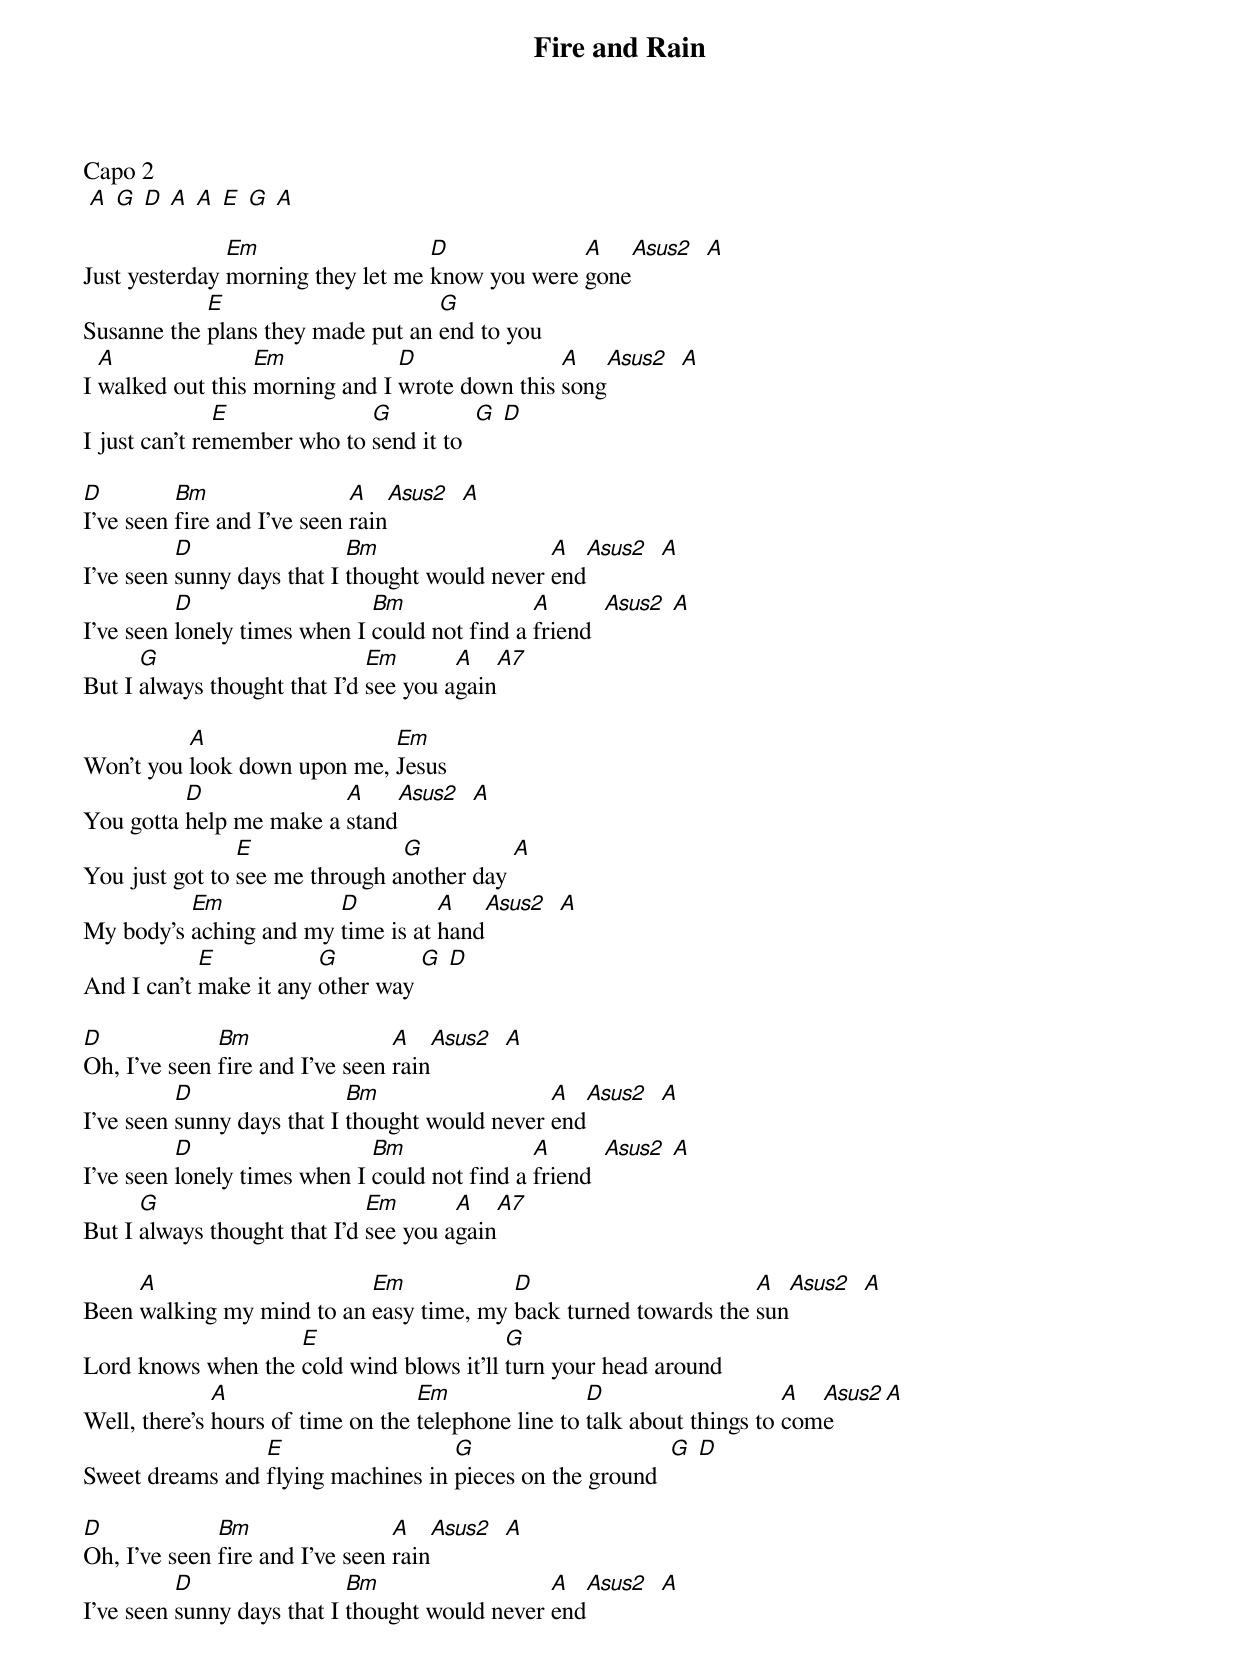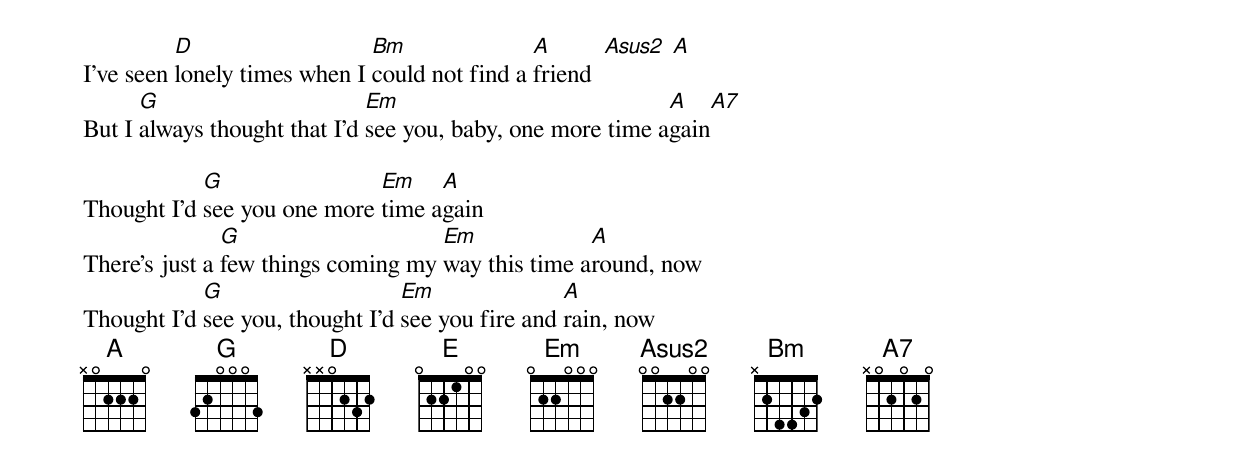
{title:Fire and Rain}
Capo 2
 [A] [G] [D] [A] [A] [E] [G] [A]

Just yesterday [Em]morning they let me [D]know you were [A]gone[Asus2]  [A]
Susanne the [E]plans they made put an [G]end to you
I [A]walked out this [Em]morning and I [D]wrote down this [A]song[Asus2]  [A]
I just can't re[E]member who to [G]send it to  [G] [D]

[D]I've seen [Bm]fire and I've seen [A]rain[Asus2]  [A]
I've seen [D]sunny days that I [Bm]thought would never [A]end[Asus2]  [A]
I've seen [D]lonely times when I [Bm]could not find a [A]friend  [Asus2] [A]
But I [G]always thought that I'd [Em]see you a[A]gain[A7]

Won't you [A]look down upon me, [Em]Jesus
You gotta [D]help me make a [A]stand[Asus2]  [A]
You just got to [E]see me through a[G]nother day [A]
My body's [Em]aching and my [D]time is at [A]hand[Asus2]  [A]
And I can't [E]make it any [G]other way [G] [D]

[D]Oh, I've seen [Bm]fire and I've seen [A]rain[Asus2]  [A]
I've seen [D]sunny days that I [Bm]thought would never [A]end[Asus2]  [A]
I've seen [D]lonely times when I [Bm]could not find a [A]friend  [Asus2] [A]
But I [G]always thought that I'd [Em]see you a[A]gain[A7]

Been [A]walking my mind to an [Em]easy time, my [D]back turned towards the [A]sun[Asus2]  [A]
Lord knows when the [E]cold wind blows it'll [G]turn your head around
Well, there's [A]hours of time on the [Em]telephone line to [D]talk about things to [A]com[Asus2]e  [A]
Sweet dreams and [E]flying machines in [G]pieces on the ground  [G] [D]

[D]Oh, I've seen [Bm]fire and I've seen [A]rain[Asus2]  [A]
I've seen [D]sunny days that I [Bm]thought would never [A]end[Asus2]  [A]
I've seen [D]lonely times when I [Bm]could not find a [A]friend  [Asus2] [A]
But I [G]always thought that I'd [Em]see you, baby, one more time a[A]gain[A7]

Thought I'd [G]see you one more [Em]time a[A]gain
There's just a [G]few things coming my [Em]way this time a[A]round, now
Thought I'd [G]see you, thought I'd [Em]see you fire and [A]rain, now
